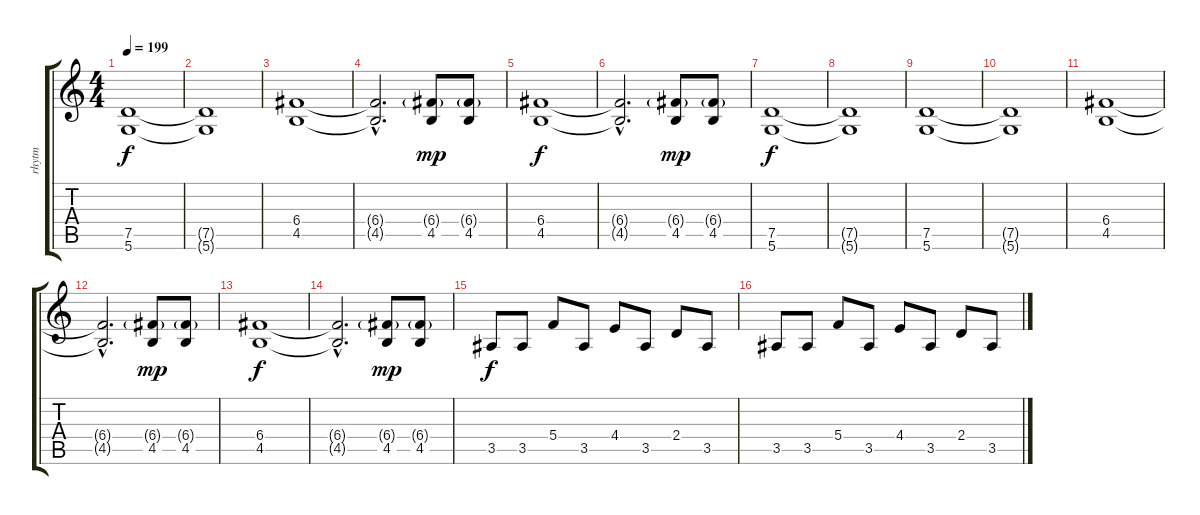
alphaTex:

\track ("rhytm" "rhytm") {instrument distortionguitar}
\staff {score tabs}
\tuning (D4 A3 F3 C3 G2 D2) {hide}
\ts (4 4)
\tempo 199
\clef g2
\ks c
(7.5 5.6).1{dy f} |
(7.5{t} 5.6{t}).1 |
(6.4 4.5).1 |
(6.4{hac t} 4.5{hac t}).2{d} (6.4{g} 4.5).8{dy mp} (6.4{g} 4.5).8 |
(6.4 4.5).1{dy f} |
(6.4{hac t} 4.5{hac t}).2{d} (6.4{g} 4.5).8{dy mp} (6.4{g} 4.5).8 |
(7.5 5.6).1{dy f} |
(7.5{t} 5.6{t}).1 |
(7.5 5.6).1 |
(7.5{t} 5.6{t}).1 |
(6.4 4.5).1 |
(6.4{hac t} 4.5{hac t}).2{d} (6.4{g} 4.5).8{dy mp} (6.4{g} 4.5).8 |
(6.4 4.5).1{dy f} |
(6.4{hac t} 4.5{hac t}).2{d} (6.4{g} 4.5).8{dy mp} (6.4{g} 4.5).8 |
3.5.8{dy f} 3.5.8 5.4.8 3.5.8 4.4.8 3.5.8 2.4.8 3.5.8 |
3.5.8 3.5.8 5.4.8 3.5.8 4.4.8 3.5.8 2.4.8 3.5.8
